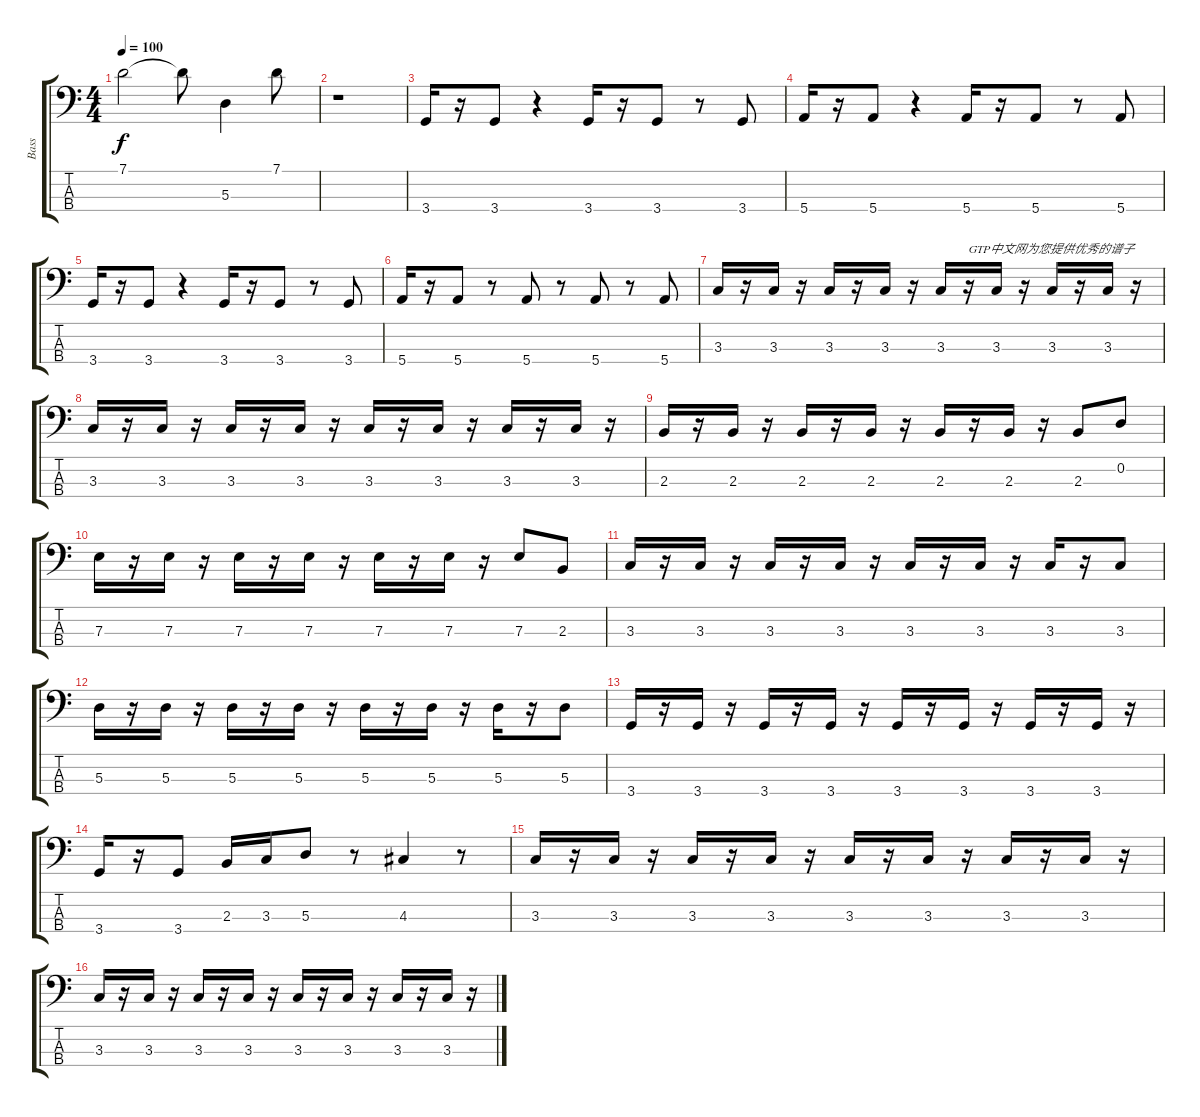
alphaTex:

\track ("Bass" "Bass") {instrument electricbassfinger}
\staff {score tabs}
\tuning (G2 D2 A1 E1) {hide}
\ts (4 4)
\tempo 100
\clef f4
\ks c
7.1.2{dy f} 7.1{t}.8 5.3.4 7.1.8 |
r.1 |
3.4.16 r.16 3.4.8 r.4 3.4.16 r.16 3.4.8 r.8 3.4.8 |
5.4.16 r.16 5.4.8 r.4 5.4.16 r.16 5.4.8 r.8 5.4.8 |
3.4.16 r.16 3.4.8 r.4 3.4.16 r.16 3.4.8 r.8 3.4.8 |
5.4.16 r.16 5.4.8 r.8 5.4.8 r.8 5.4.8 r.8 5.4.8 |
3.3.16 r.16 3.3.16 r.16 3.3.16 r.16 3.3.16 r.16 3.3.16 r.16{txt "GTP中文网为您提供优秀的谱子"} 3.3.16 r.16 3.3.16 r.16 3.3.16 r.16 |
3.3.16 r.16 3.3.16 r.16 3.3.16 r.16 3.3.16 r.16 3.3.16 r.16 3.3.16 r.16 3.3.16 r.16 3.3.16 r.16 |
2.3.16 r.16 2.3.16 r.16 2.3.16 r.16 2.3.16 r.16 2.3.16 r.16 2.3.16 r.16 2.3.8 0.2.8 |
7.3.16 r.16 7.3.16 r.16 7.3.16 r.16 7.3.16 r.16 7.3.16 r.16 7.3.16 r.16 7.3.8 2.3.8 |
3.3.16 r.16 3.3.16 r.16 3.3.16 r.16 3.3.16 r.16 3.3.16 r.16 3.3.16 r.16 3.3.16 r.16 3.3.8 |
5.3.16 r.16 5.3.16 r.16 5.3.16 r.16 5.3.16 r.16 5.3.16 r.16 5.3.16 r.16 5.3.16 r.16 5.3.8 |
3.4.16 r.16 3.4.16 r.16 3.4.16 r.16 3.4.16 r.16 3.4.16 r.16 3.4.16 r.16 3.4.16 r.16 3.4.16 r.16 |
3.4.16 r.16 3.4.8 2.3.16 3.3.16 5.3.8 r.8 4.3.4 r.8 |
3.3.16 r.16 3.3.16 r.16 3.3.16 r.16 3.3.16 r.16 3.3.16 r.16 3.3.16 r.16 3.3.16 r.16 3.3.16 r.16 |
3.3.16 r.16 3.3.16 r.16 3.3.16 r.16 3.3.16 r.16 3.3.16 r.16 3.3.16 r.16 3.3.16 r.16 3.3.16 r.16
